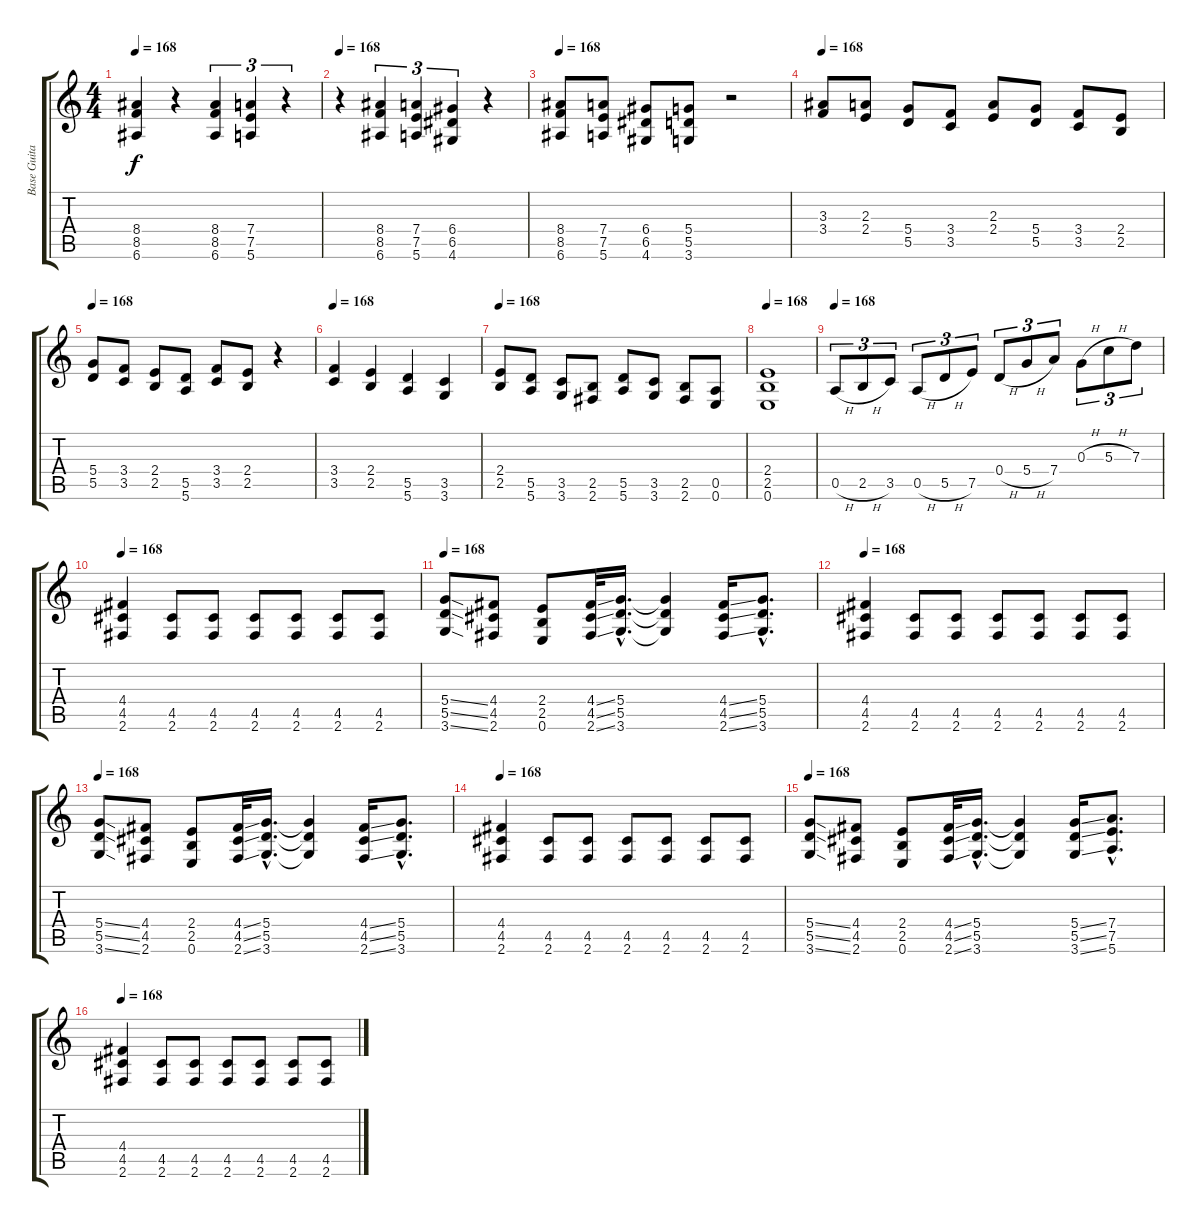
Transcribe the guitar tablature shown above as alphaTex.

\track ("Base Guitar" "Base Guita") {instrument distortionguitar}
\staff {score tabs}
\tuning (E4 B3 G3 D3 A2 E2) {hide}
\ts (4 4)
\tempo 168
\clef g2
\ks c
(8.4 8.5 6.6).4{dy f} r.4 (8.4 8.5 6.6).4{tu (3 2)} (7.4 7.5 5.6).4{tu (3 2)} r.4{tu (3 2)} |
\tempo 168
r.4 (8.4 8.5 6.6).4{tu (3 2)} (7.4 7.5 5.6).4{tu (3 2)} (6.4 6.5 4.6).4{tu (3 2)} r.4 |
\tempo 168
(8.4 8.5 6.6).8 (7.4 7.5 5.6).8 (6.4 6.5 4.6).8 (5.4 5.5 3.6).8 r.2 |
\tempo 168
(3.3 3.4).8 (2.3 2.4).8 (5.4 5.5).8 (3.4 3.5).8 (2.3 2.4).8 (5.4 5.5).8 (3.4 3.5).8 (2.4 2.5).8 |
\tempo 168
(5.4 5.5).8 (3.4 3.5).8 (2.4 2.5).8 (5.5 5.6).8 (3.4 3.5).8 (2.4 2.5).8 r.4 |
\tempo 168
(3.4 3.5).4 (2.4 2.5).4 (5.5 5.6).4 (3.5 3.6).4 |
\tempo 168
(2.4 2.5).8 (5.5 5.6).8 (3.5 3.6).8 (2.5 2.6).8 (5.5 5.6).8 (3.5 3.6).8 (2.5 2.6).8 (0.5 0.6).8 |
\tempo 168
(2.4 2.5 0.6).1 |
\tempo 168
0.5{h}.8{tu (3 2)} 2.5{h}.8{tu (3 2)} 3.5.8{tu (3 2)} 0.5{h}.8{tu (3 2)} 5.5{h}.8{tu (3 2)} 7.5.8{tu (3 2)} 0.4{h}.8{tu (3 2)} 5.4{h}.8{tu (3 2)} 7.4.8{tu (3 2)} 0.3{h}.8{tu (3 2)} 5.3{h}.8{tu (3 2)} 7.3.8{tu (3 2)} |
\tempo 168
(4.4 4.5 2.6).4 (4.5 2.6).8 (4.5 2.6).8 (4.5 2.6).8 (4.5 2.6).8 (4.5 2.6).8 (4.5 2.6).8 |
\tempo 168
(5.4{ss} 5.5{ss} 3.6{ss}).8 (4.4 4.5 2.6).8 (2.4 2.5 0.6).8 (4.4{ss} 4.5{ss} 2.6{ss}).32 (5.4{hac} 5.5{hac} 3.6{hac}).16{d} (5.4{t} 5.5{t} 3.6{t}).4 (4.4{ss} 4.5{ss} 2.6{ss}).16 (5.4{hac} 5.5{hac} 3.6{hac}).8{d} |
\tempo 168
(4.4 4.5 2.6).4 (4.5 2.6).8 (4.5 2.6).8 (4.5 2.6).8 (4.5 2.6).8 (4.5 2.6).8 (4.5 2.6).8 |
\tempo 168
(5.4{ss} 5.5{ss} 3.6{ss}).8 (4.4 4.5 2.6).8 (2.4 2.5 0.6).8 (4.4{ss} 4.5{ss} 2.6{ss}).32 (5.4{hac} 5.5{hac} 3.6{hac}).16{d} (5.4{t} 5.5{t} 3.6{t}).4 (4.4{ss} 4.5{ss} 2.6{ss}).16 (5.4{hac} 5.5{hac} 3.6{hac}).8{d} |
\tempo 168
(4.4 4.5 2.6).4 (4.5 2.6).8 (4.5 2.6).8 (4.5 2.6).8 (4.5 2.6).8 (4.5 2.6).8 (4.5 2.6).8 |
\tempo 168
(5.4{ss} 5.5{ss} 3.6{ss}).8 (4.4 4.5 2.6).8 (2.4 2.5 0.6).8 (4.4{ss} 4.5{ss} 2.6{ss}).32 (5.4{hac} 5.5{hac} 3.6{hac}).16{d} (5.4{t} 5.5{t} 3.6{t}).4 (5.4{ss} 5.5{ss} 3.6{ss}).16 (7.4{hac} 7.5{hac} 5.6{hac}).8{d} |
\tempo 168
(4.4 4.5 2.6).4 (4.5 2.6).8 (4.5 2.6).8 (4.5 2.6).8 (4.5 2.6).8 (4.5 2.6).8 (4.5 2.6).8
